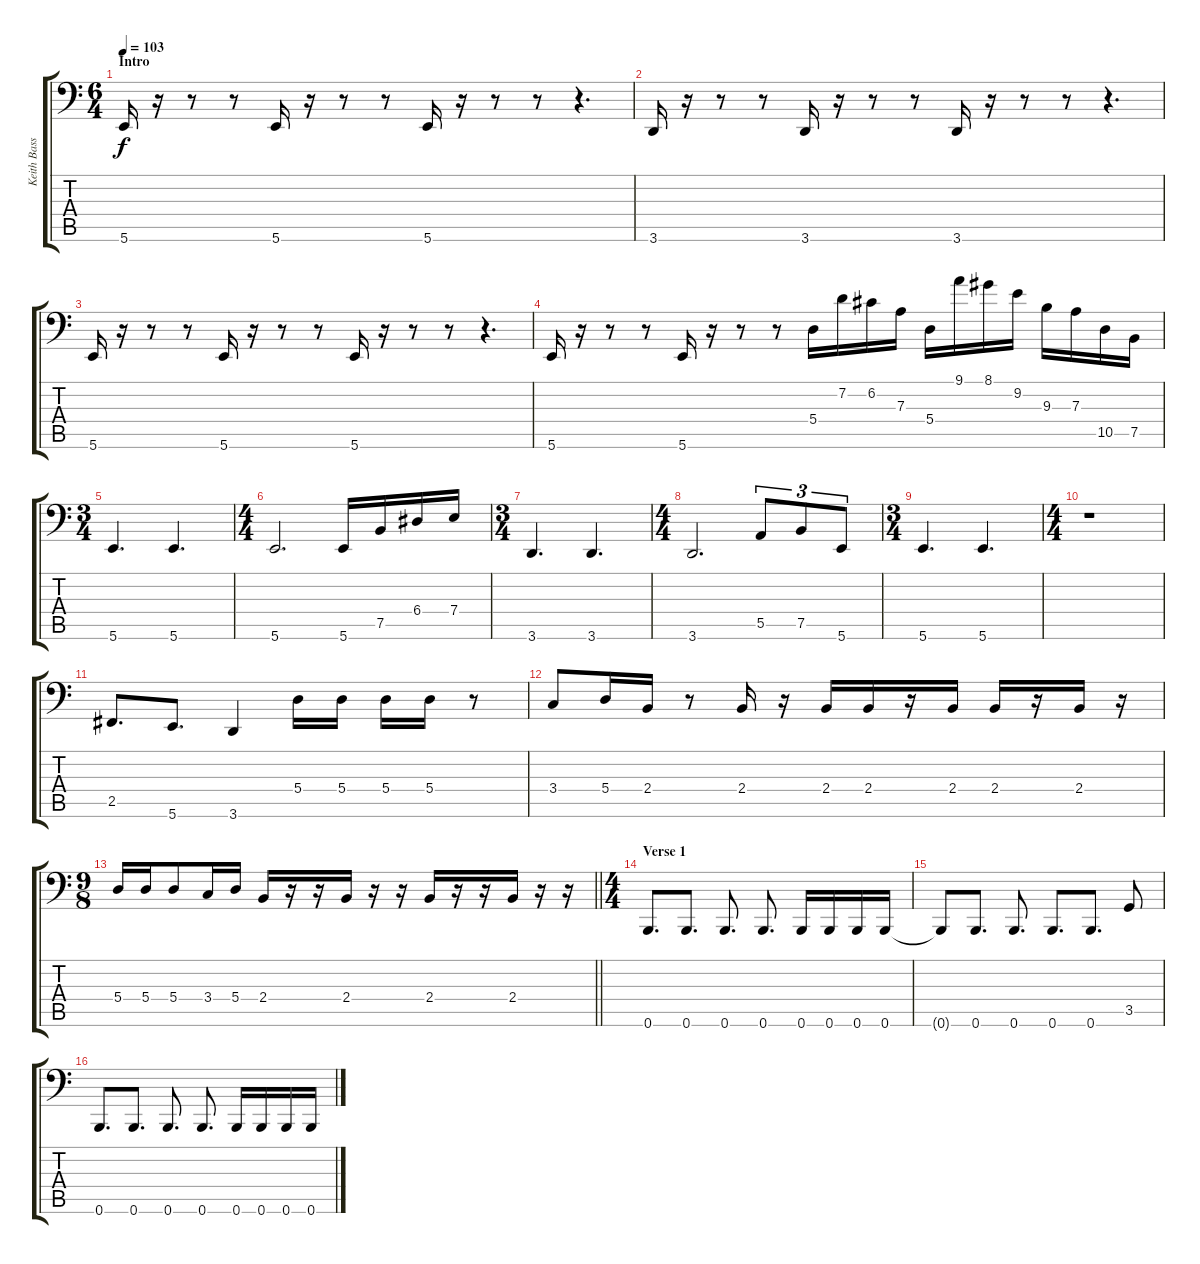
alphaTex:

\track ("Keith Bass 6" "Keith Bass") {instrument electricbassfinger}
\staff {score tabs}
\tuning (C3 G2 D2 A1 E1 B0) {hide}
\ts (6 4)
\section ("" "Intro")
\tempo 103
\clef f4
\ks c
5.6.16{dy f instrument electricbassfinger} r.16 r.8 r.8 5.6.16 r.16 r.8 r.8 5.6.16 r.16 r.8 r.8 r.4{d} |
3.6.16 r.16 r.8 r.8 3.6.16 r.16 r.8 r.8 3.6.16 r.16 r.8 r.8 r.4{d} |
5.6.16 r.16 r.8 r.8 5.6.16 r.16 r.8 r.8 5.6.16 r.16 r.8 r.8 r.4{d} |
5.6.16 r.16 r.8 r.8 5.6.16 r.16 r.8 r.8 5.4.16 7.2.16 6.2.16 7.3.16 5.4.16 9.1.16 8.1.16 9.2.16 9.3.16 7.3.16 10.5.16 7.5.16 |
\ts (3 4)
5.6.4{d} 5.6.4{d} |
\ts (4 4)
5.6.2{d} 5.6.16 7.5.16 6.4.16 7.4.16 |
\ts (3 4)
3.6.4{d} 3.6.4{d} |
\ts (4 4)
3.6.2{d} 5.5.8{tu (3 2)} 7.5.8{tu (3 2)} 5.6.8{tu (3 2)} |
\ts (3 4)
5.6.4{d} 5.6.4{d} |
\ts (4 4)
r.1 |
2.5.8{d} 5.6.8{d} 3.6.4 5.4.16 5.4.16 5.4.16 5.4.16 r.8 |
3.4.8 5.4.16 2.4.16 r.8 2.4.16 r.16 2.4.16 2.4.16 r.16 2.4.16 2.4.16 r.16 2.4.16 r.16 |
\ts (9 8)
\barLineRight lightlight
5.4.16 5.4.16 5.4.8 3.4.16 5.4.16 2.4.16 r.16 r.16 2.4.16 r.16 r.16 2.4.16 r.16 r.16 2.4.16 r.16 r.16 |
\ts (4 4)
\section ("" "Verse 1")
0.6.8{d} 0.6.8{d} 0.6.8{d} 0.6.8{d} 0.6.16 0.6.16 0.6.16 0.6.16 |
0.6{t}.8 0.6.8{d} 0.6.8{d} 0.6.8{d} 0.6.8{d} 3.5.8 |
0.6.8{d} 0.6.8{d} 0.6.8{d} 0.6.8{d} 0.6.16 0.6.16 0.6.16 0.6.16
